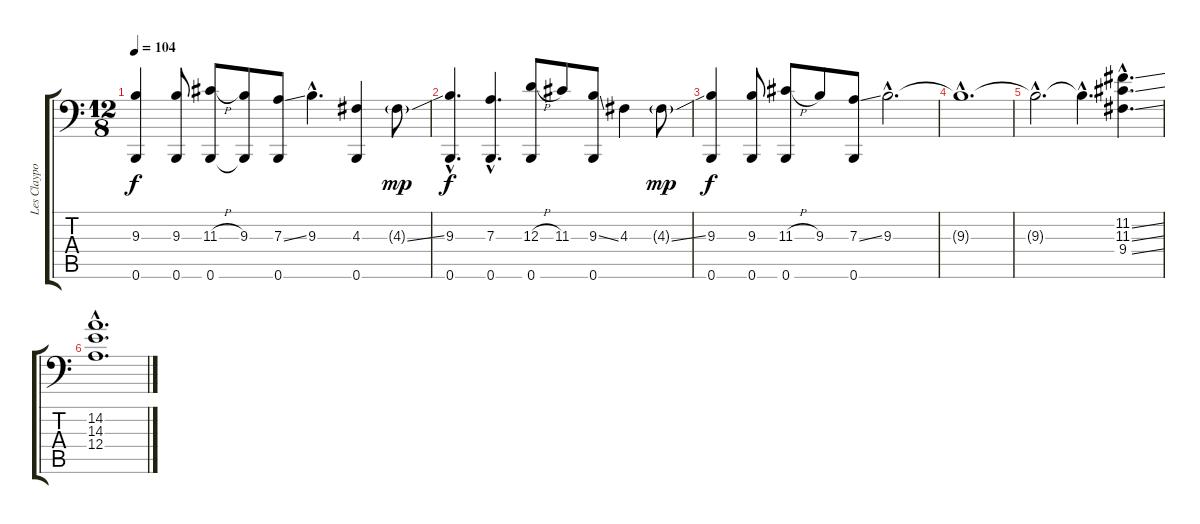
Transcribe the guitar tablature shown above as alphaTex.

\track ("Les Claypool" "Les Claypo") {instrument electricbassfinger}
\staff {score tabs}
\tuning (C3 G2 D2 A1 E1 B0) {hide}
\ts (12 8)
\tempo 104
\clef f4
\ks c
(9.3 0.6).4{dy f} (9.3 0.6).8 (11.3{h} 0.6).8 (9.3 0.6{t}).8 (7.3{ss} 0.6).8 9.3{hac}.4{d} (4.3 0.6).4 4.3{ss g}.8{dy mp} |
(9.3{hac} 0.6{hac}).4{d dy f} (7.3{hac} 0.6{hac}).4{d} (12.3{h} 0.6).8 11.3.8 (9.3{ss} 0.6).8 4.3.4 4.3{ss g}.8{dy mp} |
(9.3 0.6).4{dy f} (9.3 0.6).8 (11.3{h} 0.6).8 9.3.8 (7.3{ss} 0.6).8 9.3{hac}.2{d} |
9.3{hac t}.1{d} |
9.3{hac t}.2{d} 9.3{hac t}.4{d} (11.2{ss hac} 11.3{ss hac} 9.4{ss hac}).4{d} |
(14.2{hac} 14.3{hac} 12.4{hac}).1{d}
